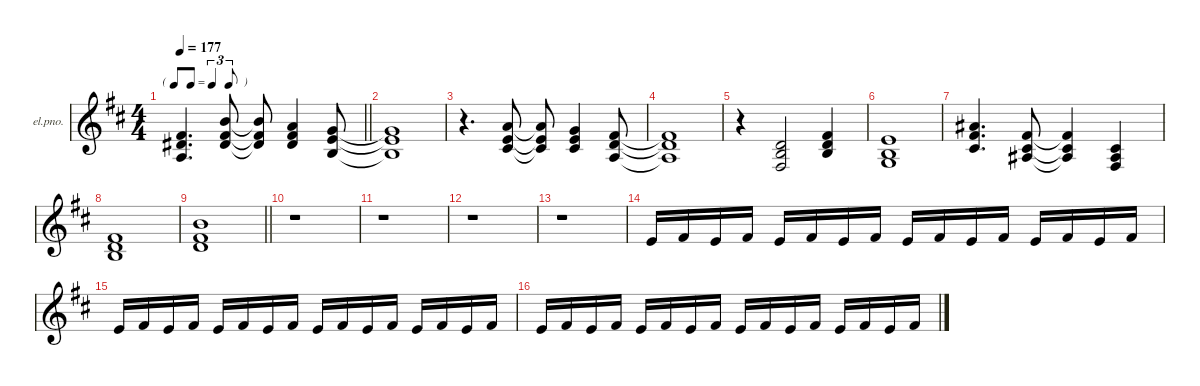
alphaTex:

\hideDynamics
\bracketExtendMode nobrackets
\firstSystemTrackNameOrientation horizontal
\track ("Kb. Sop" "el.pno.") {instrument electricgrandpiano}
\staff {score}
\tuning (E4 B3 G3 D3 A2 E2 B1)
\ts (4 4)
\tf triplet8th
\tempo 177
\clef g2
\barLineRight lightlight
\ks bminor
(2.1{t acc #} 4.2{t acc #} 2.3{t acc forcenatural}).4{d dy f} (2.1{acc #} 4.2{acc #} 16.3{acc forcenatural}).8 (2.1{t acc #} 4.2{t acc #} 16.3{t acc forcenatural}).8 (5.1{acc forcenatural} 7.2{acc #} 8.3{acc #}).4 (3.1{acc forcenatural} 5.2{acc forcenatural} 4.3{acc forcenatural}).8 |
(3.1{t acc forcenatural} 5.2{t acc forcenatural} 4.3{t acc forcenatural}).1 |
r.4{d} (0.1{acc forcenatural} 2.2{acc #} 14.3{acc forcenatural}).8 (0.1{t acc forcenatural} 2.2{t acc #} 14.3{t acc forcenatural}).8 (3.1{acc forcenatural} 5.2{acc forcenatural} 6.3{acc #}).4 (2.1{acc #} 3.2{acc forcenatural} 2.3{acc forcenatural}).8 |
(2.1{t acc #} 3.2{t acc forcenatural} 2.3{t acc forcenatural}).1 |
r.4 (3.2{acc forcenatural} 4.3{acc forcenatural} 4.4{acc #}).2 (2.1{acc #} 0.2{acc forcenatural} 7.3{acc forcenatural}).4 |
(0.1{acc forcenatural} 0.2{acc forcenatural} 0.3{acc forcenatural}).1 |
(2.1{acc #} 2.2{acc #} 15.3{acc #}).4{d} (2.1{acc #} 2.2{acc #} 3.3{acc #}).8 (2.1{t acc #} 2.2{t acc #} 3.3{t acc #}).4 (2.2{acc #} 3.3{acc #} 4.4{acc #}).4 |
(2.1{acc #} 0.2{acc forcenatural} 7.3{acc forcenatural}).1 |
\barLineRight lightlight
(2.1{acc #} 3.2{acc forcenatural} 16.3{acc forcenatural}).1 |
r.1 |
r.1 |
r.1 |
r.1 |
0.1{acc forcenatural}.16{instrument acousticgrandpiano} 2.1{acc #}.16 0.1{acc forcenatural}.16 2.1{acc #}.16 0.1{acc forcenatural}.16 2.1{acc #}.16 0.1{acc forcenatural}.16 2.1{acc #}.16 0.1{acc forcenatural}.16 2.1{acc #}.16 0.1{acc forcenatural}.16 2.1{acc #}.16 0.1{acc forcenatural}.16 2.1{acc #}.16 0.1{acc forcenatural}.16 2.1{acc #}.16 |
0.1{acc forcenatural}.16 2.1{acc #}.16 0.1{acc forcenatural}.16 2.1{acc #}.16 0.1{acc forcenatural}.16 2.1{acc #}.16 0.1{acc forcenatural}.16 2.1{acc #}.16 0.1{acc forcenatural}.16 2.1{acc #}.16 0.1{acc forcenatural}.16 2.1{acc #}.16 0.1{acc forcenatural}.16 2.1{acc #}.16 0.1{acc forcenatural}.16 2.1{acc #}.16 |
0.1{acc forcenatural}.16 2.1{acc #}.16 0.1{acc forcenatural}.16 2.1{acc #}.16 0.1{acc forcenatural}.16 2.1{acc #}.16 0.1{acc forcenatural}.16 2.1{acc #}.16 0.1{acc forcenatural}.16 2.1{acc #}.16 0.1{acc forcenatural}.16 2.1{acc #}.16 0.1{acc forcenatural}.16 2.1{acc #}.16 0.1{acc forcenatural}.16 2.1{acc #}.16
